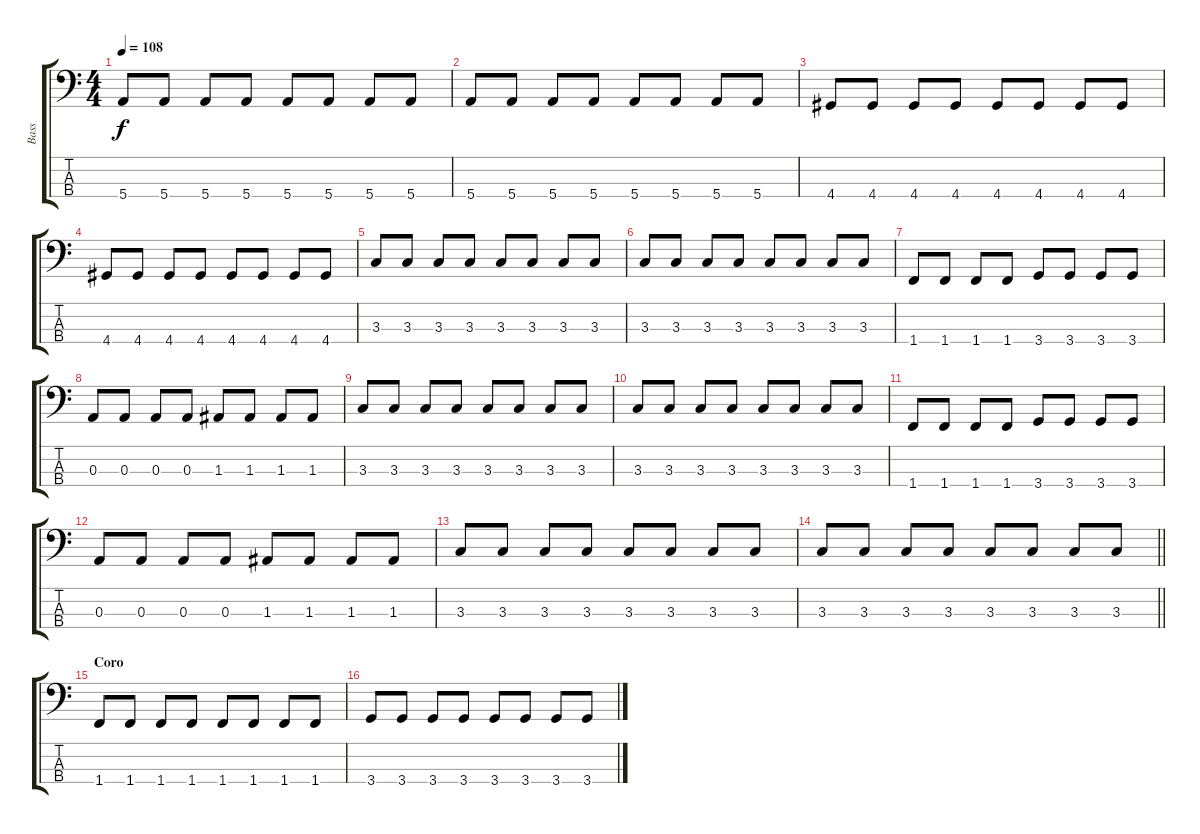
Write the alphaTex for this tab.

\track ("Bass" "Bass") {instrument electricbassfinger}
\staff {score tabs}
\tuning (G2 D2 A1 E1) {hide}
\ts (4 4)
\tempo 108
\clef f4
\ks c
5.4.8{dy f} 5.4.8 5.4.8 5.4.8 5.4.8 5.4.8 5.4.8 5.4.8 |
5.4.8 5.4.8 5.4.8 5.4.8 5.4.8 5.4.8 5.4.8 5.4.8 |
4.4.8 4.4.8 4.4.8 4.4.8 4.4.8 4.4.8 4.4.8 4.4.8 |
4.4.8 4.4.8 4.4.8 4.4.8 4.4.8 4.4.8 4.4.8 4.4.8 |
3.3.8 3.3.8 3.3.8 3.3.8 3.3.8 3.3.8 3.3.8 3.3.8 |
3.3.8 3.3.8 3.3.8 3.3.8 3.3.8 3.3.8 3.3.8 3.3.8 |
1.4.8 1.4.8 1.4.8 1.4.8 3.4.8 3.4.8 3.4.8 3.4.8 |
0.3.8 0.3.8 0.3.8 0.3.8 1.3.8 1.3.8 1.3.8 1.3.8 |
3.3.8 3.3.8 3.3.8 3.3.8 3.3.8 3.3.8 3.3.8 3.3.8 |
3.3.8 3.3.8 3.3.8 3.3.8 3.3.8 3.3.8 3.3.8 3.3.8 |
1.4.8 1.4.8 1.4.8 1.4.8 3.4.8 3.4.8 3.4.8 3.4.8 |
0.3.8 0.3.8 0.3.8 0.3.8 1.3.8 1.3.8 1.3.8 1.3.8 |
3.3.8 3.3.8 3.3.8 3.3.8 3.3.8 3.3.8 3.3.8 3.3.8 |
\barLineRight lightlight
3.3.8 3.3.8 3.3.8 3.3.8 3.3.8 3.3.8 3.3.8 3.3.8 |
\section ("" "Coro")
1.4.8 1.4.8 1.4.8 1.4.8 1.4.8 1.4.8 1.4.8 1.4.8 |
3.4.8 3.4.8 3.4.8 3.4.8 3.4.8 3.4.8 3.4.8 3.4.8
